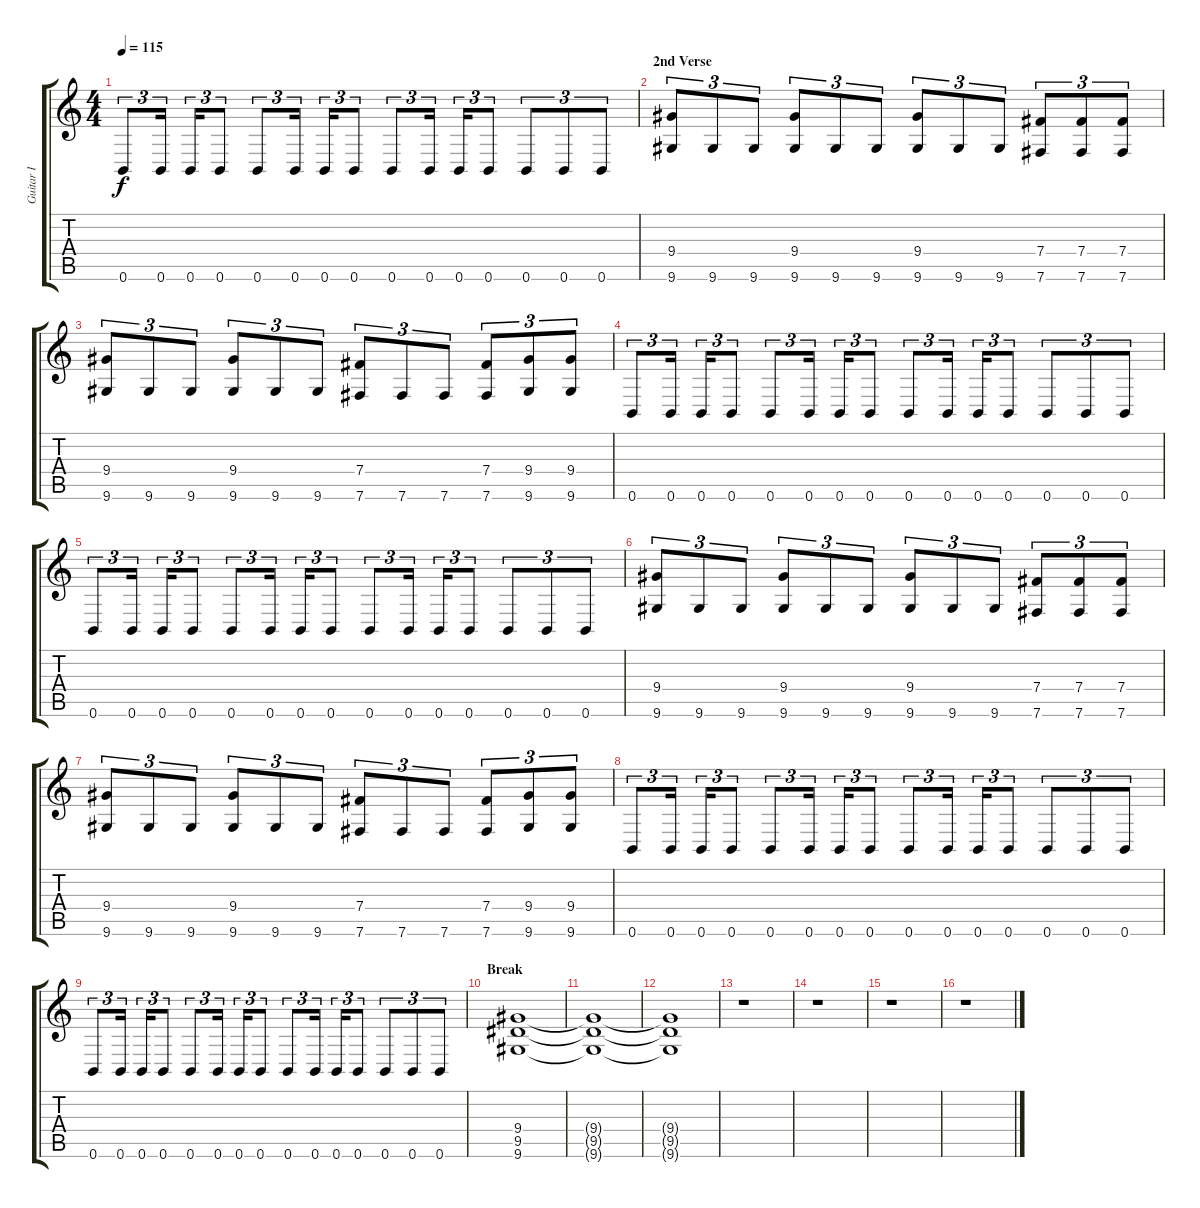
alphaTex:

\track ("Guitar I" "Guitar I") {instrument distortionguitar}
\staff {score tabs}
\tuning (Db4 Ab3 E3 B2 Gb2 B1) {hide}
\ts (4 4)
\tempo 115
\clef g2
\ks c
0.6.8{tu (3 2) dy f} 0.6.16{tu (3 2)} 0.6.16{tu (3 2)} 0.6.8{tu (3 2)} 0.6.8{tu (3 2)} 0.6.16{tu (3 2)} 0.6.16{tu (3 2)} 0.6.8{tu (3 2)} 0.6.8{tu (3 2)} 0.6.16{tu (3 2)} 0.6.16{tu (3 2)} 0.6.8{tu (3 2)} 0.6.8{tu (3 2)} 0.6.8{tu (3 2)} 0.6.8{tu (3 2)} |
\section ("" "2nd Verse")
(9.4 9.6).8{tu (3 2)} 9.6.8{tu (3 2)} 9.6.8{tu (3 2)} (9.4 9.6).8{tu (3 2)} 9.6.8{tu (3 2)} 9.6.8{tu (3 2)} (9.4 9.6).8{tu (3 2)} 9.6.8{tu (3 2)} 9.6.8{tu (3 2)} (7.4 7.6).8{tu (3 2)} (7.4 7.6).8{tu (3 2)} (7.4 7.6).8{tu (3 2)} |
(9.4 9.6).8{tu (3 2)} 9.6.8{tu (3 2)} 9.6.8{tu (3 2)} (9.4 9.6).8{tu (3 2)} 9.6.8{tu (3 2)} 9.6.8{tu (3 2)} (7.4 7.6).8{tu (3 2)} 7.6.8{tu (3 2)} 7.6.8{tu (3 2)} (7.4 7.6).8{tu (3 2)} (9.4 9.6).8{tu (3 2)} (9.4 9.6).8{tu (3 2)} |
0.6.8{tu (3 2)} 0.6.16{tu (3 2)} 0.6.16{tu (3 2)} 0.6.8{tu (3 2)} 0.6.8{tu (3 2)} 0.6.16{tu (3 2)} 0.6.16{tu (3 2)} 0.6.8{tu (3 2)} 0.6.8{tu (3 2)} 0.6.16{tu (3 2)} 0.6.16{tu (3 2)} 0.6.8{tu (3 2)} 0.6.8{tu (3 2)} 0.6.8{tu (3 2)} 0.6.8{tu (3 2)} |
0.6.8{tu (3 2)} 0.6.16{tu (3 2)} 0.6.16{tu (3 2)} 0.6.8{tu (3 2)} 0.6.8{tu (3 2)} 0.6.16{tu (3 2)} 0.6.16{tu (3 2)} 0.6.8{tu (3 2)} 0.6.8{tu (3 2)} 0.6.16{tu (3 2)} 0.6.16{tu (3 2)} 0.6.8{tu (3 2)} 0.6.8{tu (3 2)} 0.6.8{tu (3 2)} 0.6.8{tu (3 2)} |
(9.4 9.6).8{tu (3 2)} 9.6.8{tu (3 2)} 9.6.8{tu (3 2)} (9.4 9.6).8{tu (3 2)} 9.6.8{tu (3 2)} 9.6.8{tu (3 2)} (9.4 9.6).8{tu (3 2)} 9.6.8{tu (3 2)} 9.6.8{tu (3 2)} (7.4 7.6).8{tu (3 2)} (7.4 7.6).8{tu (3 2)} (7.4 7.6).8{tu (3 2)} |
(9.4 9.6).8{tu (3 2)} 9.6.8{tu (3 2)} 9.6.8{tu (3 2)} (9.4 9.6).8{tu (3 2)} 9.6.8{tu (3 2)} 9.6.8{tu (3 2)} (7.4 7.6).8{tu (3 2)} 7.6.8{tu (3 2)} 7.6.8{tu (3 2)} (7.4 7.6).8{tu (3 2)} (9.4 9.6).8{tu (3 2)} (9.4 9.6).8{tu (3 2)} |
0.6.8{tu (3 2)} 0.6.16{tu (3 2)} 0.6.16{tu (3 2)} 0.6.8{tu (3 2)} 0.6.8{tu (3 2)} 0.6.16{tu (3 2)} 0.6.16{tu (3 2)} 0.6.8{tu (3 2)} 0.6.8{tu (3 2)} 0.6.16{tu (3 2)} 0.6.16{tu (3 2)} 0.6.8{tu (3 2)} 0.6.8{tu (3 2)} 0.6.8{tu (3 2)} 0.6.8{tu (3 2)} |
0.6.8{tu (3 2)} 0.6.16{tu (3 2)} 0.6.16{tu (3 2)} 0.6.8{tu (3 2)} 0.6.8{tu (3 2)} 0.6.16{tu (3 2)} 0.6.16{tu (3 2)} 0.6.8{tu (3 2)} 0.6.8{tu (3 2)} 0.6.16{tu (3 2)} 0.6.16{tu (3 2)} 0.6.8{tu (3 2)} 0.6.8{tu (3 2)} 0.6.8{tu (3 2)} 0.6.8{tu (3 2)} |
\section ("" "Break")
(9.4 9.5 9.6).1 |
(9.4{t} 9.5{t} 9.6{t}).1{volume 0} |
(9.4{t} 9.5{t} 9.6{t}).1 |
r.1 |
r.1 |
r.1 |
r.1
